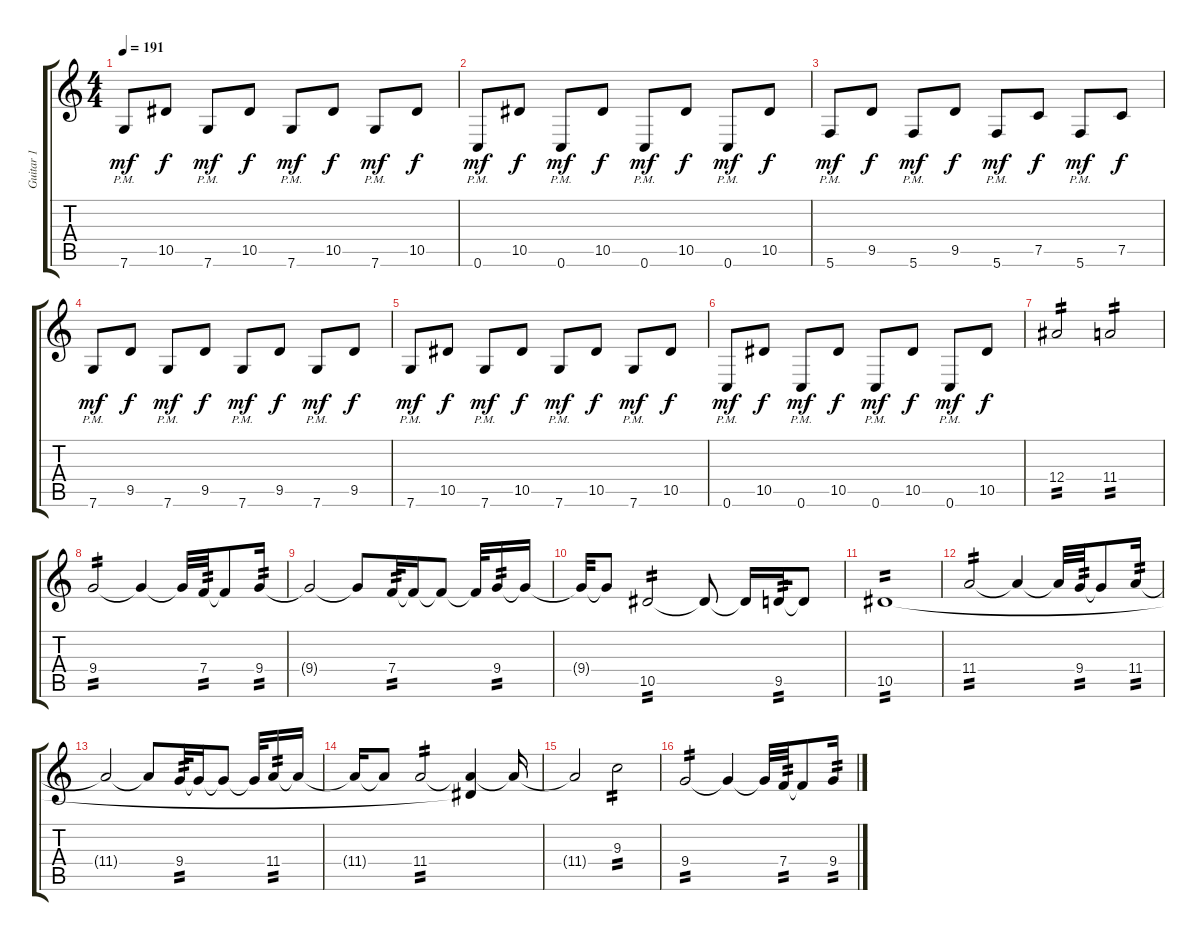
\track ("Guitar 1" "Guitar 1") {instrument distortionguitar}
\staff {score tabs}
\tuning (C4 G3 Eb3 Bb2 F2 C2) {hide}
\ts (4 4)
\tempo 191
\clef g2
\ks c
7.6{pm}.8{dy mf} 10.5.8{dy f} 7.6{pm}.8{dy mf} 10.5.8{dy f} 7.6{pm}.8{dy mf} 10.5.8{dy f} 7.6{pm}.8{dy mf} 10.5.8{dy f} |
0.6{pm}.8{dy mf} 10.5.8{dy f} 0.6{pm}.8{dy mf} 10.5.8{dy f} 0.6{pm}.8{dy mf} 10.5.8{dy f} 0.6{pm}.8{dy mf} 10.5.8{dy f} |
5.6{pm}.8{dy mf} 9.5.8{dy f} 5.6{pm}.8{dy mf} 9.5.8{dy f} 5.6{pm}.8{dy mf} 7.5.8{dy f} 5.6{pm}.8{dy mf} 7.5.8{dy f} |
7.6{pm}.8{dy mf} 9.5.8{dy f} 7.6{pm}.8{dy mf} 9.5.8{dy f} 7.6{pm}.8{dy mf} 9.5.8{dy f} 7.6{pm}.8{dy mf} 9.5.8{dy f} |
7.6{pm}.8{dy mf} 10.5.8{dy f} 7.6{pm}.8{dy mf} 10.5.8{dy f} 7.6{pm}.8{dy mf} 10.5.8{dy f} 7.6{pm}.8{dy mf} 10.5.8{dy f} |
0.6{pm}.8{dy mf} 10.5.8{dy f} 0.6{pm}.8{dy mf} 10.5.8{dy f} 0.6{pm}.8{dy mf} 10.5.8{dy f} 0.6{pm}.8{dy mf} 10.5.8{dy f} |
12.4.2{tp 2} 11.4.2{tp 2} |
9.4.2{tp 2} 9.4{t}.4 9.4{t}.32 7.4.32{tp 2} 7.4{t}.8 9.4.16{tp 2} |
9.4{t}.2 9.4{t}.8 7.4.32{tp 2} 7.4{t}.16 7.4{t}.8 7.4{t}.32 9.4.16{tp 2} 9.4{t}.16 |
9.4{t}.32 9.4{t}.8 10.5.2{tp 2} 10.5{t}.8 10.5{t}.16 9.5.32{tp 2} 9.5{t}.8 |
10.5.1{tp 2} |
11.4.2{tp 2} 11.4{t}.4 11.4{t}.32 9.4.32{tp 2} 9.4{t}.8 11.4.16{tp 2} |
11.4{t}.2 11.4{t}.8 9.4.32{tp 2} 9.4{t}.16 9.4{t}.8 9.4{t}.32 11.4.16{tp 2} 11.4{t}.16 |
11.4{t}.16 11.4{t}.8 11.4.2{tp 2} (11.4{t} 10.5{t}).4 11.4{t}.16 |
11.4{t}.2 9.3.2{tp 2} |
9.4.2{tp 2} 9.4{t}.4 9.4{t}.32 7.4.32{tp 2} 7.4{t}.8 9.4.16{tp 2}
